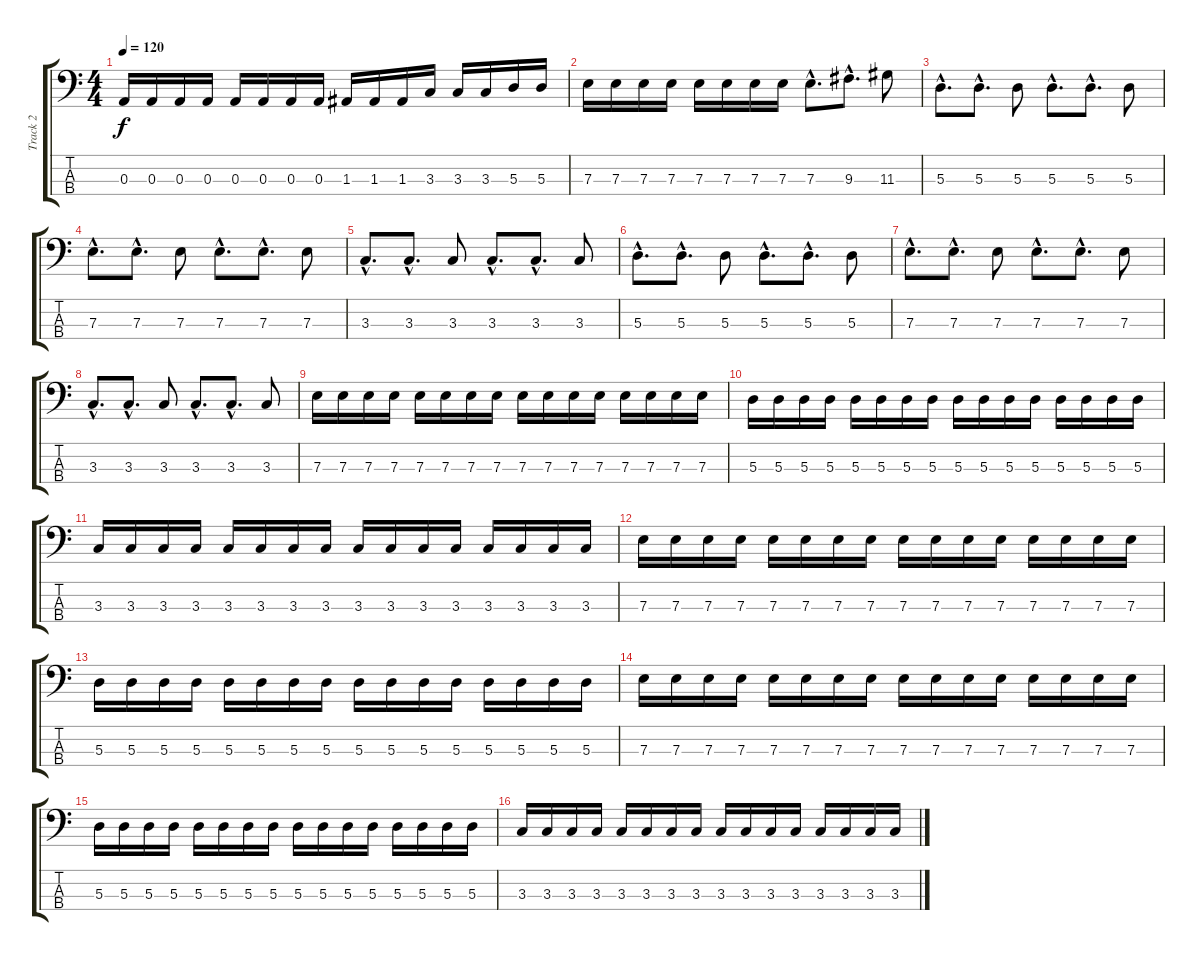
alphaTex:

\track ("Track 2" "Track 2") {instrument electricbassfinger}
\staff {score tabs}
\tuning (G2 D2 A1 D1) {hide}
\ts (4 4)
\tempo 120
\clef f4
\ks c
0.3.16{dy f} 0.3.16 0.3.16 0.3.16 0.3.16 0.3.16 0.3.16 0.3.16 1.3.16 1.3.16 1.3.16 3.3.16 3.3.16 3.3.16 5.3.16 5.3.16 |
7.3.16 7.3.16 7.3.16 7.3.16 7.3.16 7.3.16 7.3.16 7.3.16 7.3{hac}.8{d} 9.3{hac}.8{d} 11.3.8 |
5.3{hac}.8{d} 5.3{hac}.8{d} 5.3.8 5.3{hac}.8{d} 5.3{hac}.8{d} 5.3.8 |
7.3{hac}.8{d} 7.3{hac}.8{d} 7.3.8 7.3{hac}.8{d} 7.3{hac}.8{d} 7.3.8 |
3.3{hac}.8{d} 3.3{hac}.8{d} 3.3.8 3.3{hac}.8{d} 3.3{hac}.8{d} 3.3.8 |
5.3{hac}.8{d} 5.3{hac}.8{d} 5.3.8 5.3{hac}.8{d} 5.3{hac}.8{d} 5.3.8 |
7.3{hac}.8{d} 7.3{hac}.8{d} 7.3.8 7.3{hac}.8{d} 7.3{hac}.8{d} 7.3.8 |
3.3{hac}.8{d} 3.3{hac}.8{d} 3.3.8 3.3{hac}.8{d} 3.3{hac}.8{d} 3.3.8 |
7.3.16 7.3.16 7.3.16 7.3.16 7.3.16 7.3.16 7.3.16 7.3.16 7.3.16 7.3.16 7.3.16 7.3.16 7.3.16 7.3.16 7.3.16 7.3.16 |
5.3.16 5.3.16 5.3.16 5.3.16 5.3.16 5.3.16 5.3.16 5.3.16 5.3.16 5.3.16 5.3.16 5.3.16 5.3.16 5.3.16 5.3.16 5.3.16 |
3.3.16 3.3.16 3.3.16 3.3.16 3.3.16 3.3.16 3.3.16 3.3.16 3.3.16 3.3.16 3.3.16 3.3.16 3.3.16 3.3.16 3.3.16 3.3.16 |
7.3.16 7.3.16 7.3.16 7.3.16 7.3.16 7.3.16 7.3.16 7.3.16 7.3.16 7.3.16 7.3.16 7.3.16 7.3.16 7.3.16 7.3.16 7.3.16 |
5.3.16 5.3.16 5.3.16 5.3.16 5.3.16 5.3.16 5.3.16 5.3.16 5.3.16 5.3.16 5.3.16 5.3.16 5.3.16 5.3.16 5.3.16 5.3.16 |
7.3.16 7.3.16 7.3.16 7.3.16 7.3.16 7.3.16 7.3.16 7.3.16 7.3.16 7.3.16 7.3.16 7.3.16 7.3.16 7.3.16 7.3.16 7.3.16 |
5.3.16 5.3.16 5.3.16 5.3.16 5.3.16 5.3.16 5.3.16 5.3.16 5.3.16 5.3.16 5.3.16 5.3.16 5.3.16 5.3.16 5.3.16 5.3.16 |
3.3.16 3.3.16 3.3.16 3.3.16 3.3.16 3.3.16 3.3.16 3.3.16 3.3.16 3.3.16 3.3.16 3.3.16 3.3.16 3.3.16 3.3.16 3.3.16
